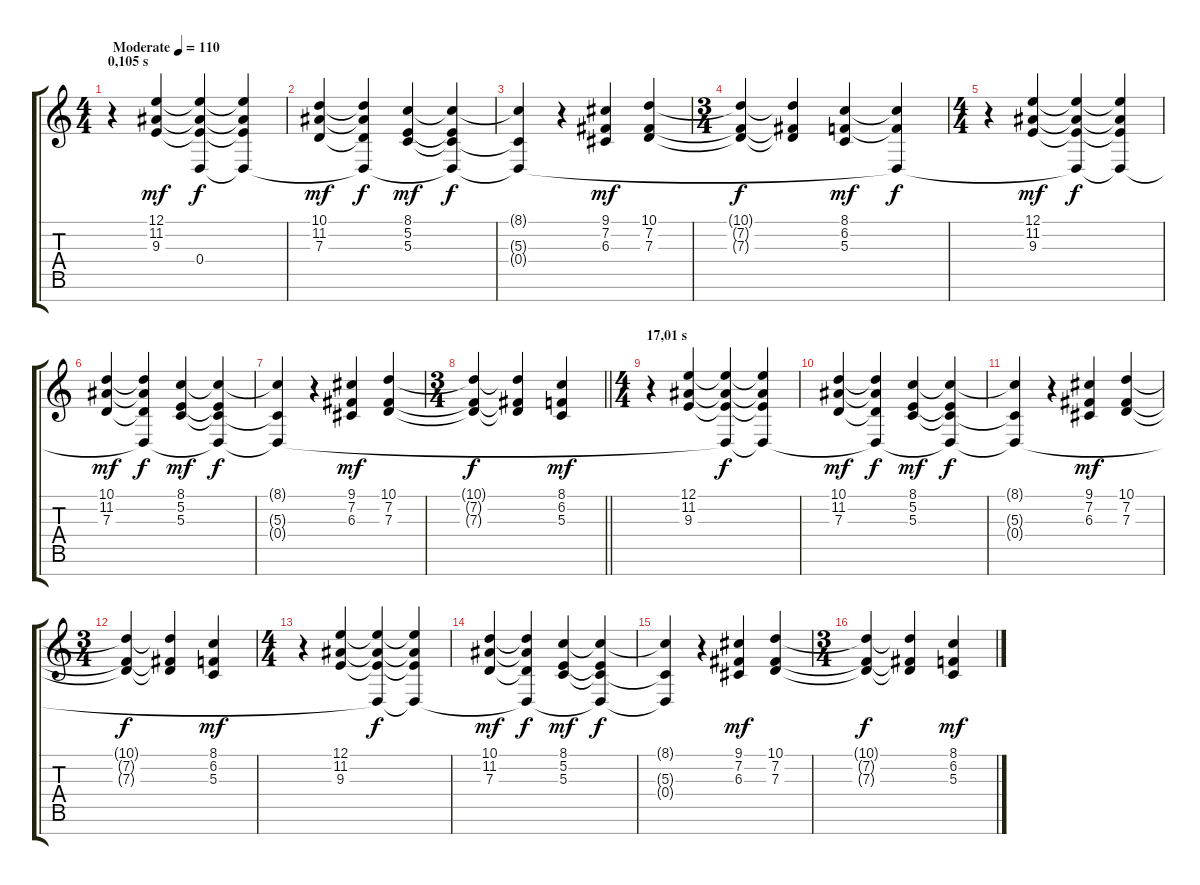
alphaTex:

\track "" {instrument rockorgan}
\staff {score tabs}
\tuning (E4 B3 G3 D3 A2 E2 B1) {hide}
\ts (4 4)
\section ("" "0,105 s")
\tempo (110 "Moderate")
\clef g2
\ks c
r.4{dy mf instrument rockorgan} (12.1 11.2 9.3).4{volume 12} (12.1{t} 11.2{t} 9.3{t} 0.4).4{dy f} (12.1{t} 11.2{t} 9.3{t} 0.4{t}).4 |
(10.1 11.2 7.3).4{dy mf} (10.1{t} 11.2{t} 7.3{t} 0.4{t}).4{dy f} (8.1 5.2 5.3).4{dy mf} (8.1{t} 5.2{t} 5.3{t} 0.4{t}).4{dy f} |
(8.1{t} 5.3{t} 0.4{t}).4 r.4 (9.1 7.2 6.3).4{dy mf} (10.1 7.2 7.3).4 |
\ts (3 4)
(10.1{t} 7.2{t} 7.3{t}).4{dy f} (10.1{t} 7.2{t} 7.3{t}).4{volume 7} (8.1 6.2 5.3).4{dy mf volume 13} (8.1{t} 6.2{t} 0.4{t}).4{dy f} |
\ts (4 4)
r.4 (12.1 11.2 9.3).4{dy mf} (12.1{t} 11.2{t} 9.3{t} 0.4{t}).4{dy f} (12.1{t} 11.2{t} 9.3{t} 0.4{t}).4 |
(10.1 11.2 7.3).4{dy mf} (10.1{t} 11.2{t} 7.3{t} 0.4{t}).4{dy f} (8.1 5.2 5.3).4{dy mf} (8.1{t} 5.2{t} 5.3{t} 0.4{t}).4{dy f} |
(8.1{t} 5.3{t} 0.4{t}).4 r.4 (9.1 7.2 6.3).4{dy mf} (10.1 7.2 7.3).4 |
\ts (3 4)
\barLineRight lightlight
(10.1{t} 7.2{t} 7.3{t}).4{dy f} (10.1{t} 7.2{t} 7.3{t}).4{volume 7} (8.1 6.2 5.3).4{dy mf volume 13} |
\ts (4 4)
\section ("" "17,01 s")
r.4 (12.1 11.2 9.3).4{volume 12} (12.1{t} 11.2{t} 9.3{t} 0.4{t}).4{dy f} (12.1{t} 11.2{t} 9.3{t} 0.4{t}).4 |
(10.1 11.2 7.3).4{dy mf} (10.1{t} 11.2{t} 7.3{t} 0.4{t}).4{dy f} (8.1 5.2 5.3).4{dy mf} (8.1{t} 5.2{t} 5.3{t} 0.4{t}).4{dy f} |
(8.1{t} 5.3{t} 0.4{t}).4 r.4 (9.1 7.2 6.3).4{dy mf} (10.1 7.2 7.3).4 |
\ts (3 4)
(10.1{t} 7.2{t} 7.3{t}).4{dy f} (10.1{t} 7.2{t} 7.3{t}).4{volume 7} (8.1 6.2 5.3).4{dy mf volume 13} |
\ts (4 4)
r.4 (12.1 11.2 9.3).4{volume 12} (12.1{t} 11.2{t} 9.3{t} 0.4{t}).4{dy f} (12.1{t} 11.2{t} 9.3{t} 0.4{t}).4 |
(10.1 11.2 7.3).4{dy mf} (10.1{t} 11.2{t} 7.3{t} 0.4{t}).4{dy f} (8.1 5.2 5.3).4{dy mf} (8.1{t} 5.2{t} 5.3{t} 0.4{t}).4{dy f} |
(8.1{t} 5.3{t} 0.4{t}).4 r.4 (9.1 7.2 6.3).4{dy mf} (10.1 7.2 7.3).4 |
\ts (3 4)
(10.1{t} 7.2{t} 7.3{t}).4{dy f} (10.1{t} 7.2{t} 7.3{t}).4{volume 7} (8.1 6.2 5.3).4{dy mf volume 13}
